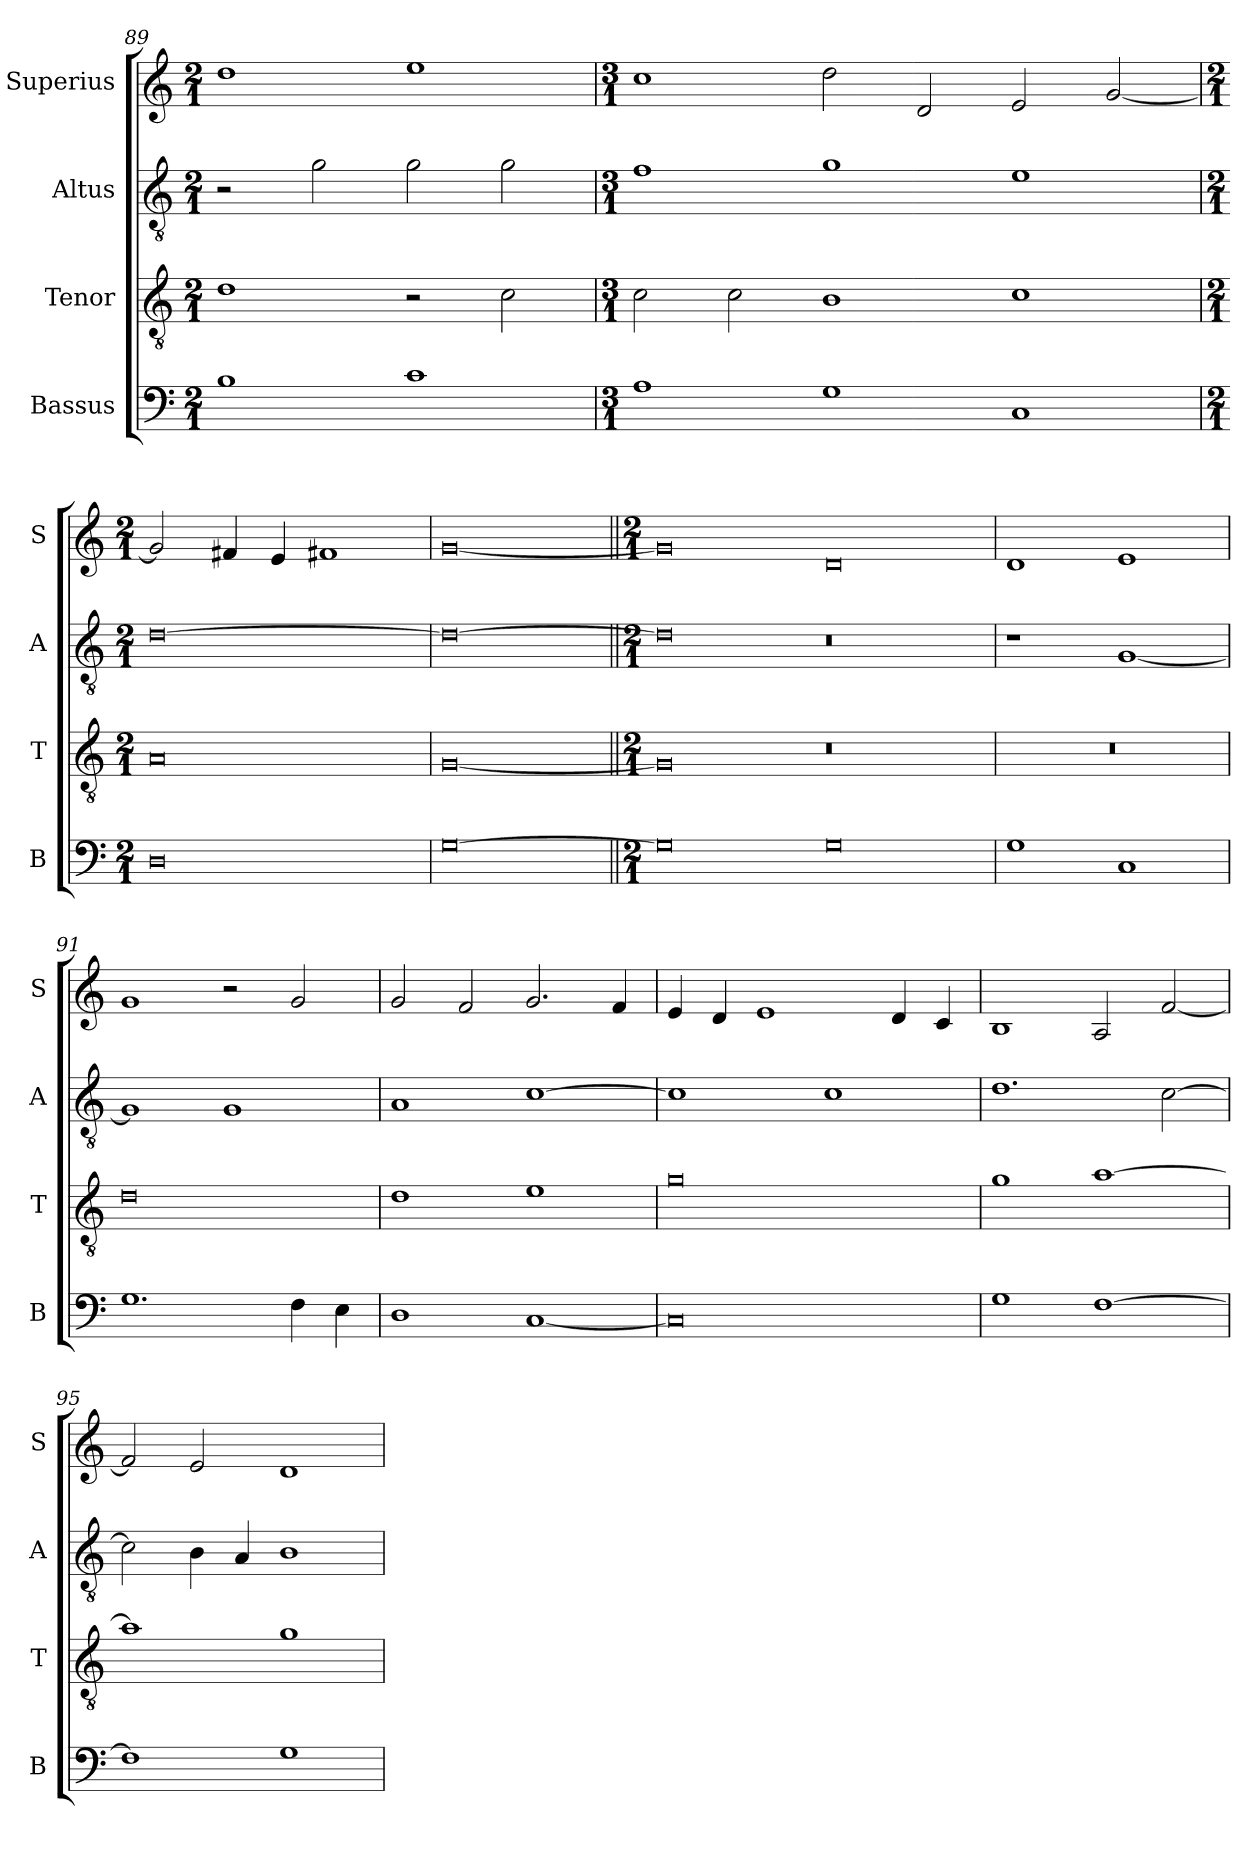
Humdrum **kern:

**kern	**kern	**kern	**kern
*part4	*part3	*part2	*part1
*staff4	*staff3	*staff2	*staff1
*I"Bassus	*I"Tenor	*I"Altus	*I"Superius
*I'B	*I'T	*I'A	*I'S
*clefF4	*clefGv2	*clefGv2	*clefG2
*k[]	*k[]	*k[]	*k[]
*C:	*C:	*C:	*C:
*M2/1	*M2/1	*M2/1	*M2/1
=89	=89	=89	=89
1B	1d	2r	1dd
.	.	2g	.
1c	2r	2g	1ee
.	2c	2g	.
=	=	=	=
*M3/1	*M3/1	*M3/1	*M3/1
1A	2c	1f	1cc
.	2c	.	.
1G	1B	1g	2dd
.	.	.	2d
1C	1c	1e	2e
.	.	.	[2g
=	=	=	=
*M2/1	*M2/1	*M2/1	*M2/1
0D	0A	[0d	2g]
.	.	.	4f#X
.	.	.	4e
.	.	.	1f#X
=	=	=	=
[0G	[0G	0d_	[0g
=||	=||	=||	=||
*M2/1	*M2/1	*M2/1	*M2/1
0G]	0G]	0d]	0g]
0G	0r	0r	0d
=90	=90	=90	=90
1G	0r	1r	1d
1C	.	[1G	1e
=91	=91	=91	=91
1.G	0d	1G]	1g
.	.	1G	2r
4F	.	.	2g
4E	.	.	.
=92	=92	=92	=92
1D	1d	1A	2g
.	.	.	2f
[1C	1e	[1c	2.g
.	.	.	4f
=93	=93	=93	=93
0C]	0g	1c]	4e
.	.	.	4d
.	.	.	1e
.	.	1c	.
.	.	.	4d
.	.	.	4c
=94	=94	=94	=94
1G	1g	1.d	1B
[1F	[1a	.	2A
.	.	[2c	[2f
=95	=95	=95	=95
1F]	1a]	2c]	2f]
.	.	4B	2e
.	.	4A	.
1G	1g	1B	1d
=	=	=	=
*-	*-	*-	*-
